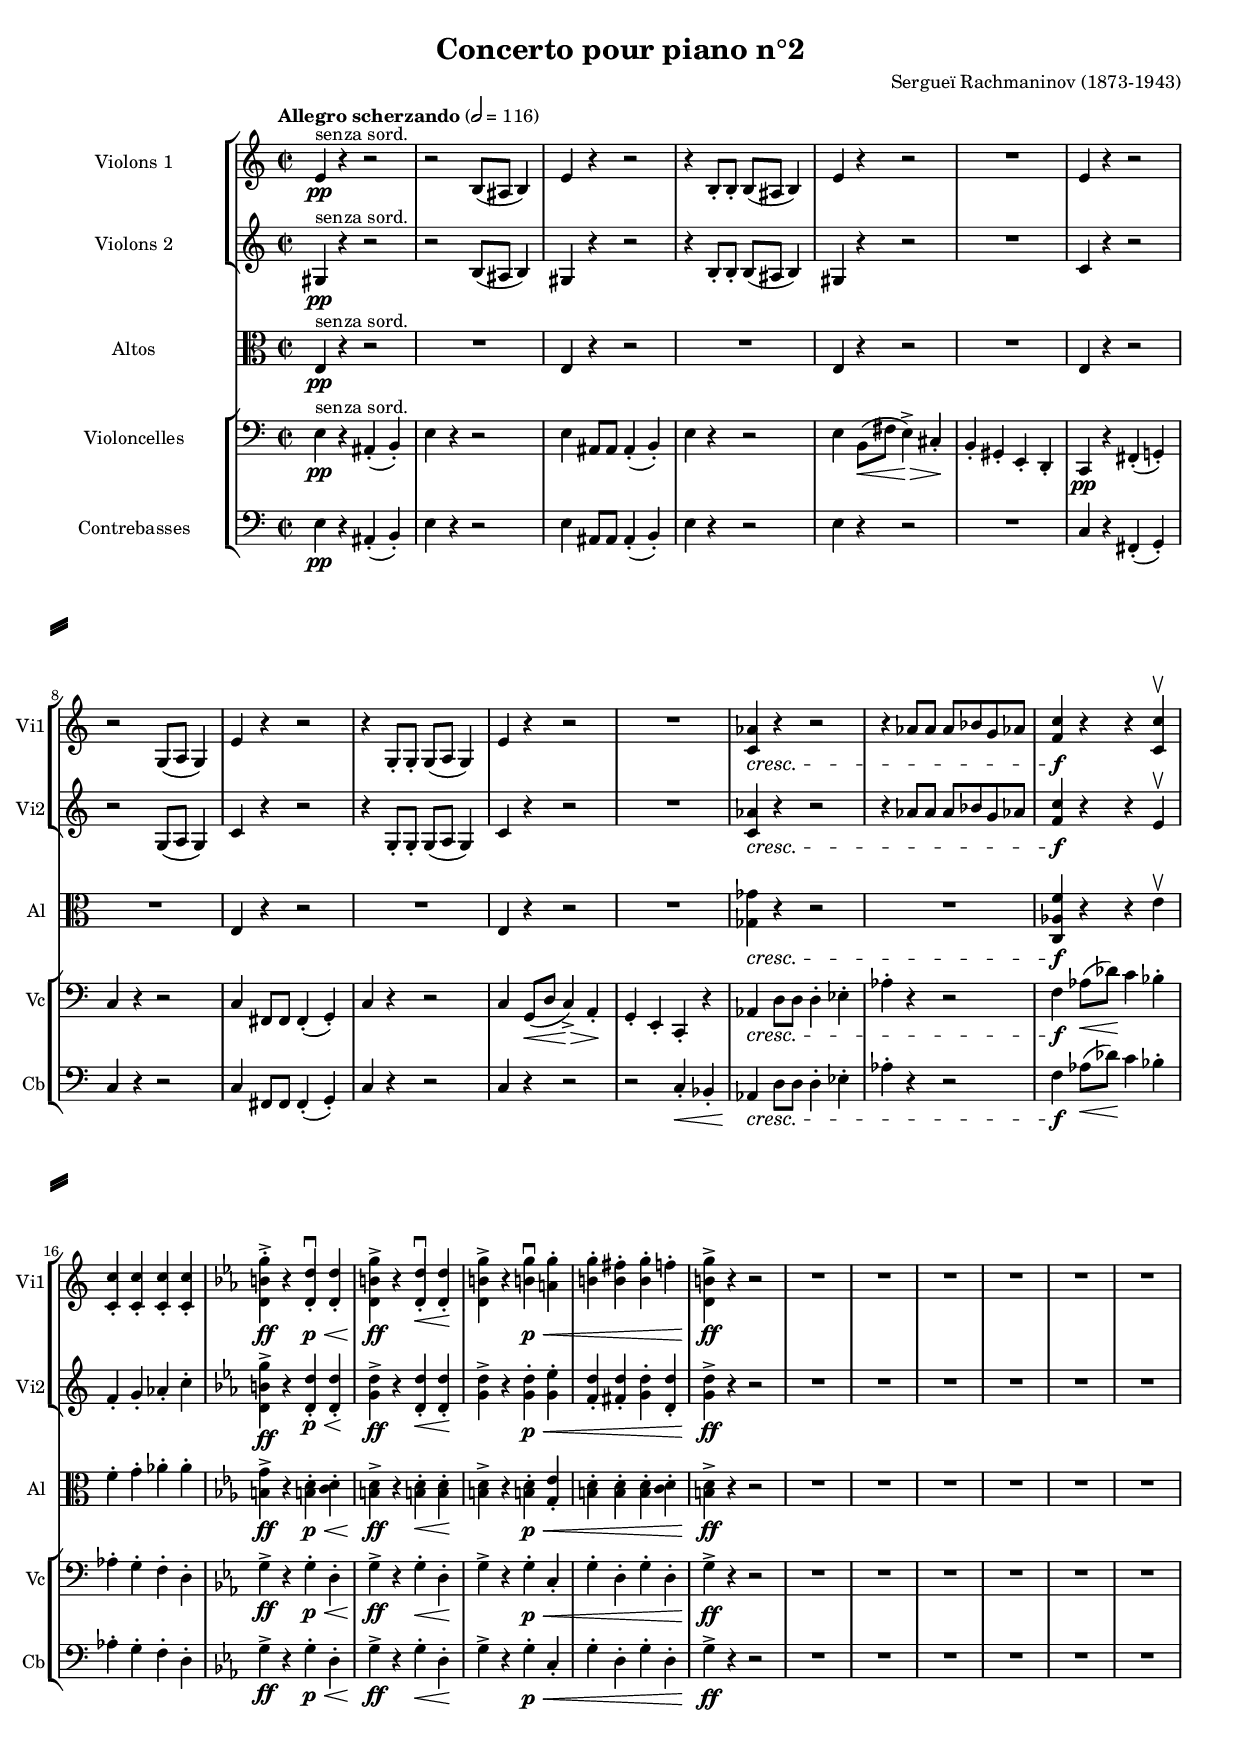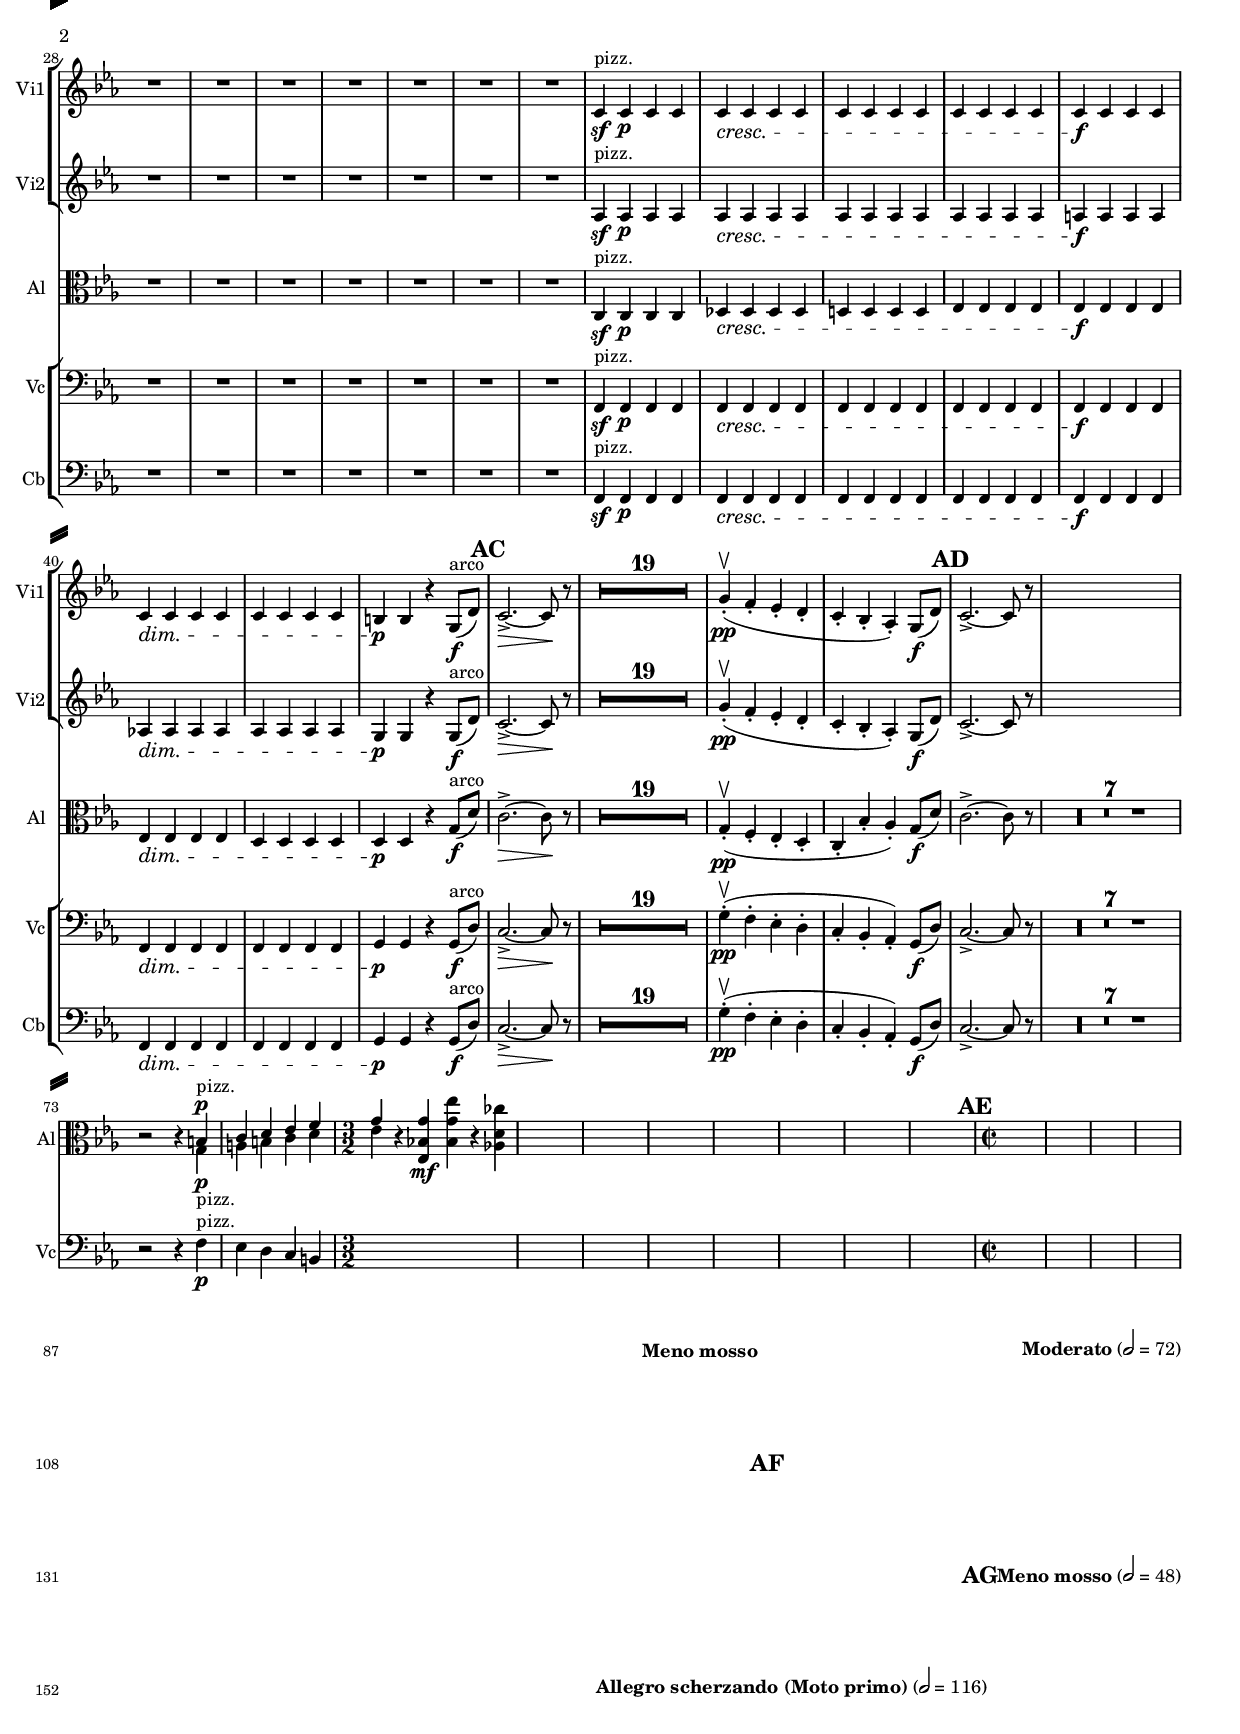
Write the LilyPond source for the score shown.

\version "2.19.0"
\language "english"

\version "2.23.5"

Title = \markup { "Concerto pour piano n°2" }
Composer = \markup { "Sergueï Rachmaninov (1873-1943)" }

\version "2.23.5"
\language "english"

pespress = #(make-dynamic-script (markup #:dynamic "p" #:normal-text #:italic "espress."))
mfespress = #(make-dynamic-script (markup #:dynamic "mf" #:normal-text #:italic "espress."))
pizz = \markup { "pizz." }
arco = \markup { "arco" }
senzasord = \markup { "senza sord." }

Settings = {
  \set Score.markFormatter = #format-mark-box-numbers
  \accidentalStyle neo-modern

  \tempo "Allegro scherzando" 2 = 116
  \key c \major
  \time 2/2
  s1*16
  \key c \minor
  s1*4
  s1 % cadenza
  s1 % cadenza
  s1*20
  \mark #28
  s1*22
  \mark #29
  s1*10
  \time 3/2
  s1.*8
  \mark #30
  \time 2/2
  s1*15
  \tempo "Meno mosso"
  s1*7
  s1 % rit
  \tempo "Moderato" 2 = 72
  s1*14
  s1*2 % dim e rit
  \mark #31
  s1*27
  s1 % rit
  \mark #32
  \tempo "Meno mosso" 2 = 48
  s1*10
  s1*2 % ritard
  \bar "||"
  \tempo "Allegro scherzando (Moto primo)" 2 = 116
  s1*18
  \mark #33
  \time 3/2
  \tempo "Più mosso" 2 = 120
  s1.*6
  s1.*2 % acceler.
  \time 2/2
  \tempo "Presto" 2 = 126
  s1*26
  \mark #34
  s1*42
  \mark #35
  s1*32
  \mark #36
  s1*6 % acceler.
  \tempo "Più vivo" 2 = 132
  s1*8
  \tempo "Meno mosso (Come prima)"
  s1*7
  s1 % rit.
  \tempo "Moderato" 2 = 72
  s1*14
  s1*2 % rit.
  \mark #37
  \tempo "a tempo"
  s1*30
  \bar "||"
  \tempo "Meno mosso" 2 = 48
  s1*10
  s1*2 % ritard.
  \mark #38
  \key c \major
  \time 4/4
  \tempo \markup { \concat { "Allegro scherzando (Moto primo) (" \smaller \general-align #Y #DOWN \note {2} #1 " = " \smaller \general-align #Y #DOWN \note {4} #1 ")" } } 4 = 116
  s1*16
  s1 % poco a poco acceler.
  s1*9
  \mark #39
  \time 2/2
  \tempo "Alla breve - Agitato" 2 = 76
  s1*8
  s1 % acceler.
  s1*23
  \bar "||"
  \tempo "Presto" 2 = 132
  s1*4
  s1 % cadenza
  \tempo "Maestoso" 2 = 60
  s1*24
  \tempo "Più vivo" 2 = 80
  s1*4
  \tempo "Risoluto" 2 = 100
  s1*18
  \bar "|."
}


\version "2.23.5"

ViolinI = \relative e' {
  e4\pp^\senzasord r r2                          %   1
  r2 b8( as b4)                                  %   2
  e4 r r2                                        %   3
  r4 b8-. b-. b( as b4)                          %   4
  e4 r r2                                        %   5
  R1                                             %   6
  e4 r r2                                        %   7
  r2 g,8( a g4)                                  %   8
  e'4 r r2                                       %   9
  r4 g,8-. g-. g( a g4)                          %  10
  e'4 r r2                                       %  11
  R1                                             %  12
  <c af'>4\cresc r r2                            %  13
  r4 af'8 af af bf g af                          %  14
  <f c'>4\f r r <c c'>\upbow                     %  15
  <c c'>4-. <c c'>-. <c c'>-. <c c'>-.           %  16
  <d b' g'>4\ff->-. r <d d'>\downbow\p\<-. <d d'>-.%  17
  <d b' g'>4->\ff r <d d'>\downbow\<-. <d d'>-.\!%  18
  <d b' g'>4-> r <b' g'>\downbow\p\< <a g'>-.    %  19
  <b g'>4-. <b fs'>-. <b g'>-. f'-.              %  20
  <d, b' g'>4->\ff r r2                          %  21
  R1*13                                          %  22
  c4\sf^\pizz c\p c c                            %  35
  c4\cresc c c c                                 %  36
  c4 c c c                                       %  37
  c4 c c c                                       %  38
  c4\f c c c                                     %  39
  c4\dim c c c                                   %  40
  c4 c c c                                       %  41
  b4\p b r g8\f^\arco( d')                       %  42
  % #28
  c2.->\> ~ c8\! r                               %  43
  R1*19                                          %  44
  g'4-.\pp(\upbow f-. ef-. d-.                   %  63
  c4-. bf-. af4-.) g8\f( d')                     %  64
  % #29
  c2.->~ c8 r                                    %  65
}

\version "2.23.5"

ViolinII = \relative gs {
  gs4\pp^\senzasord r r2                         %   1
  r2 b8( as b4)                                  %   2
  gs4 r r2                                       %   3
  r4 b8-. b-. b( as b4)                          %   4
  gs4 r r2                                       %   5
  R1                                             %   6
  c4 r r2                                        %   7
  r2 g8( a g4)                                   %   8
  c4 r r2                                        %   9
  r4 g8-. g-. g( a g4)                           %  10
  c4 r r2                                        %  11
  R1                                             %  12
  <c af'>4\cresc r r2                            %  13
  r4 af'8 af af bf g af                          %  14
  <f c'>4\f r r e\upbow                          %  15
  f4-. g-. af-. c-.                              %  16
  <d, b' g'>4->\ff r <d d'>-.\p\< <d d'>-.\!     %  17
  <g d'>4->\ff r <d d'>-.\< <d d'>-.\!           %  18
  <g d'>4-> r <g d'>-.\p\< <g ef'>-.             %  19
  <f d'>4-. <fs d'>-. <g d'>-. <d d'>-.          %  20
  <g d'>4->\ff r r2                              %  21
  R1*13                                          %  22
  af,4\sf^\pizz af\p af af                       %  35
  af\cresc af af af                              %  36
  af4 af af af                                   %  37
  af4 af af af                                   %  38
  a4\f a a a                                     %  39
  af4\dim af af af                               %  40
  af4 af af af                                   %  41
  g4\p g r g8\f(^\arco d')                       %  42
  % #28
  c2.->\> ~ c8\! r                               %  43
  R1*19                                          %  44
  g'4-.\pp(\upbow f-. ef-. d-.                   %  63
  c4-. bf-. af4-.) g8\f( d')                     %  64
  % #29
  c2.->~ c8 r                                    %  65
}

\version "2.23.5"

Viola = \relative e {
  e4\pp^\senzasord r r2                          %   1
  R1                                             %   2
  e4 r r2                                        %   3
  R1                                             %   4
  e4 r r2                                        %   5
  R1                                             %   6
  e4 r r2                                        %   7
  R1                                             %   8
  e4 r r2                                        %   9
  R1                                             %  10
  e4 r r2                                        %  11
  R1                                             %  12
  <gf gf'>4\cresc r r2                           %  13
  R1                                             %  14
  <c, af' f'>4\f r r e'\upbow                    %  15
  f-. g-. af-. af-.                              %  16
  <b, g'>4\ff-> r <b d>\p-.\< <c d>-.            %  17
  <b d>4->\ff r <b d>-.\< <b d>-.\!              %  18
  <b d>4-> r <b d>-.\p\< <g ef'>-.               %  19
  <b d>4-. <b d>-. <b d>-. <c d>-.               %  20
  <b d>4->\ff r r2                               %  21
  R1*13                                          %  22
  c,4\sf^\pizz c\p c c                           %  35
  df4\cresc df df df                             %  36
  d4 d d d                                       %  37
  ef4 ef ef ef                                   %  38
  ef4\f ef ef ef                                 %  39
  ef4\dim ef ef ef                               %  40
  d4 d d d                                       %  41
  d4\p d r g8\f(^\arco d')                       %  42
  % #28
  c2.->\> ~ c8\! r                               %  43
  R1*19                                          %  44
  g4-.\pp(\upbow f-. ef-. d-.                    %  63
  c4-. bf'-. af4-.) g8\f( d')                    %  64
  % #29
  c2.-> ~ c8 r                                   %  65
  R1*7                                           %  66
  r2 r4                                          %  73
  <<
    { b^\p^\pizz c d ef f g } \\                 %  73
    { g,\p_\pizz a b c d ef }                    %  73
  >>
  r4 <ef, bf' g'>\mf <bf' g' ef'> r <af d cf'>   %  74
}

\version "2.23.5"

Cello = \relative e {
  e4\pp^\senzasord r as,-.( b-.)                 %   1
  e4 r r2                                        %   2
  e4 as,8 as as4-.( b)-.                         %   3
  e4 r r2                                        %   4
  e4 b8\<( fs' e4)->\> cs-.\!                    %   5
  b4-. gs-. e-. d-.                              %   6
  c4\pp r fs(-. g-.)                             %   7
  c4 r r2                                        %   8
  c4 fs,8 fs fs4-.( g-.)                         %   9
  c4 r r2                                        %  10
  c4 g8(\< d' c4)->\> a-.\!                      %  11
  g4-. e-. c-. r                                 %  12
  af'4\cresc d8 d d4-. ef-.                      %  13
  af4-. r r2                                     %  14
  f4\f af8(\< df\!) c4 bf-.                      %  15
  af4-. g-. f-. d-.                              %  16
  g4\ff-> r g\p-.\< d-.                          %  17
  g4->\ff r g-.\< d-.\!                          %  18
  g4-> r g-.\p\< c,-.                            %  19
  g'4-. d-. g-. d-.                              %  20
  g4->\ff r r2                                   %  21
  R1*13                                          %  22
  f,4\sf^\pizz f\p f f                           %  35
  f4\cresc f f f                                 %  36
  f4 f f f                                       %  37
  f4 f f f                                       %  38
  f4\f f f f                                     %  39
  f4\dim f f f                                   %  40
  f4 f f f                                       %  41
  g4\p g r g8\f(^\arco d')                       %  42
  % #28
  c2.->\> ~ c8\! r                               %  43
  R1*19                                          %  44
  g'4-.\pp(\upbow f-. ef-. d-.                   %  63
  c4-. bf-. af4-.) g8\f( d')                     %  64
  % #29
  c2.->~ c8 r                                    %  65
  R1*7                                           %  66
  r2 r4 f\p^\pizz                                %  73
  ef4 d c b                                      %  74
}

\version "2.23.5"

Contrabass = \relative e, {
  e4\pp r as,-.( b-.)                            %   1
  e4 r r2                                        %   2
  e4 as,8 as as4-.( b)-.                         %   3
  e4 r r2                                        %   4
  e4 r r2                                        %   5
  R1                                             %   6
  c4 r fs,(-. g-.)                               %   7
  c4 r r2                                        %   8
  c4 fs,8 fs fs4-.( g-.)                         %   9
  c4 r r2                                        %  10
  c4 r r2                                        %  11
  r2 c4-.\< bf-.                                 %  12
  af4\cresc d8 d d4-. ef-.                       %  13
  af4-. r r2                                     %  14
  f4\f af8(\< df\!) c4 bf-.                      %  15
  af4-. g-. f-. d-.                              %  16
  g4\ff-> r g\p-.\< d-.                          %  17
  g4->\ff r g-.\< d-.\!                          %  18
  g4-> r g-.\p\< c,-.                            %  19
  g'4-. d-. g-. d-.                              %  20
  g4->\ff r r2                                   %  21
  R1*13                                          %  22
  f,4\sf^\pizz f\p f f                           %  35
  f4\cresc f f f                                 %  36
  f4 f f f                                       %  37
  f4 f f f                                       %  38
  f4\f f f f                                     %  39
  f4\dim f f f                                   %  40
  f4 f f f                                       %  41
  g4\p g r g8\f(^\arco d')                       %  42
  % #28
  c2.->\> ~ c8\! r                               %  43
  R1*19                                          %  44
  g'4-.\pp(\upbow f-. ef-. d-.                   %  63
  c4-. bf-. af4-.) g8\f( d')                     %  64
  % #29
  c2.->~ c8 r                                    %  65
  R1*9                                           %  66
}


#(set-global-staff-size 16)
\pointAndClickOff

\paper {
  system-separator-markup = \slashSeparator
}

\header {
  title = \Title
  composer = \Composer
}

\score {
  \new Score \compressMMRests { <<
    \new StaffGroup <<
      \new Staff \with { instrumentName = "Violons 1" shortInstrumentName = "Vi1" } << \clef "treble" \Settings \ViolinI >>
      \new Staff \with { instrumentName = "Violons 2" shortInstrumentName = "Vi2" } << \clef "treble" \Settings \ViolinII >>
    >>
    \new Staff \with { instrumentName = "Altos" shortInstrumentName = "Al" } << \clef "alto" \Settings \Viola >>
    \new StaffGroup <<
      \new Staff \with { instrumentName = "Violoncelles" shortInstrumentName = "Vc" } << \clef "bass" \Settings \Cello >>
      \new Staff \with { instrumentName = "Contrebasses" shortInstrumentName = "Cb" } \transpose c c' << \clef "bass" \Settings \Contrabass >>
    >>
  >> }
  \layout {
    indent = 3\cm
    \context { \Staff \RemoveEmptyStaves }
  }
}
